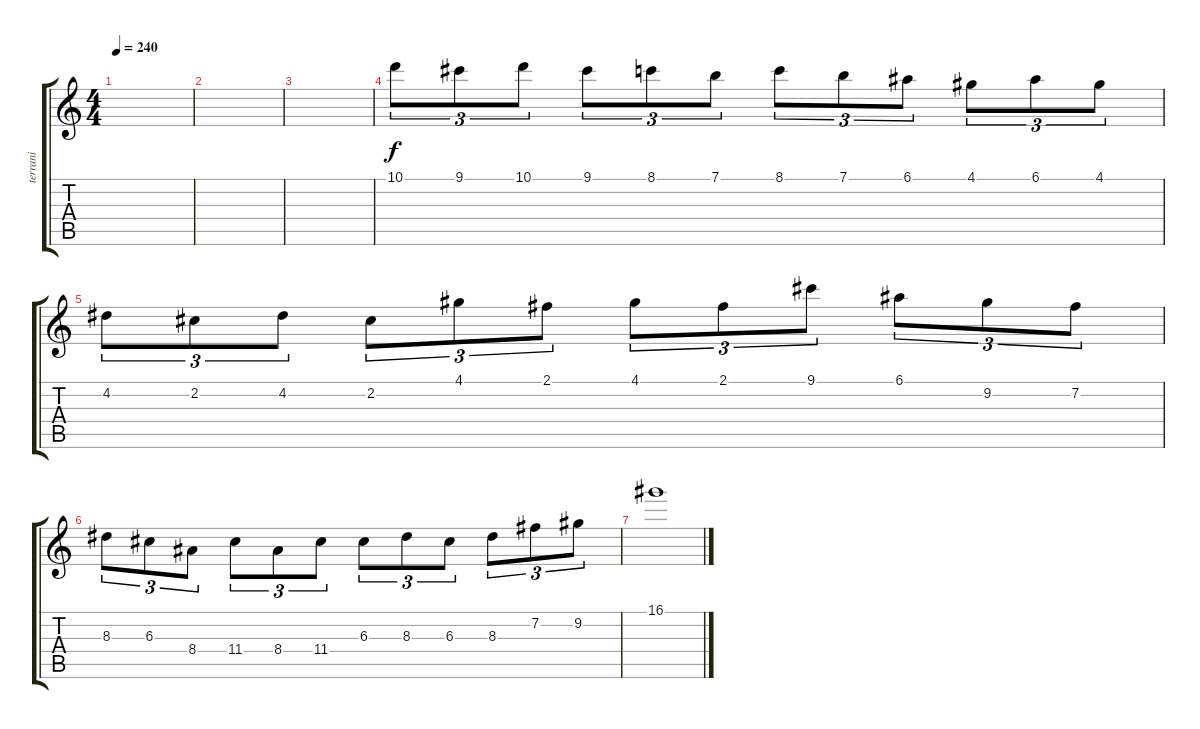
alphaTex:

\track ("terrani" "terrani") {instrument overdrivenguitar}
\staff {score tabs}
\tuning (E4 B3 G3 D3 A2 E2) {hide}
\ts (4 4)
\tempo 240
\clef g2
\ks c
|
|
|
10.1.8{tu (3 2)} 9.1.8{tu (3 2)} 10.1.8{tu (3 2)} 9.1.8{tu (3 2)} 8.1.8{tu (3 2)} 7.1.8{tu (3 2)} 8.1.8{tu (3 2)} 7.1.8{tu (3 2)} 6.1.8{tu (3 2)} 4.1.8{tu (3 2)} 6.1.8{tu (3 2)} 4.1.8{tu (3 2)} |
4.2.8{tu (3 2)} 2.2.8{tu (3 2)} 4.2.8{tu (3 2)} 2.2.8{tu (3 2)} 4.1.8{tu (3 2)} 2.1.8{tu (3 2)} 4.1.8{tu (3 2)} 2.1.8{tu (3 2)} 9.1.8{tu (3 2)} 6.1.8{tu (3 2)} 9.2.8{tu (3 2)} 7.2.8{tu (3 2)} |
8.3.8{tu (3 2)} 6.3.8{tu (3 2)} 8.4.8{tu (3 2)} 11.4.8{tu (3 2)} 8.4.8{tu (3 2)} 11.4.8{tu (3 2)} 6.3.8{tu (3 2)} 8.3.8{tu (3 2)} 6.3.8{tu (3 2)} 8.3.8{tu (3 2)} 7.2.8{tu (3 2)} 9.2.8{tu (3 2)} |
16.1.1
